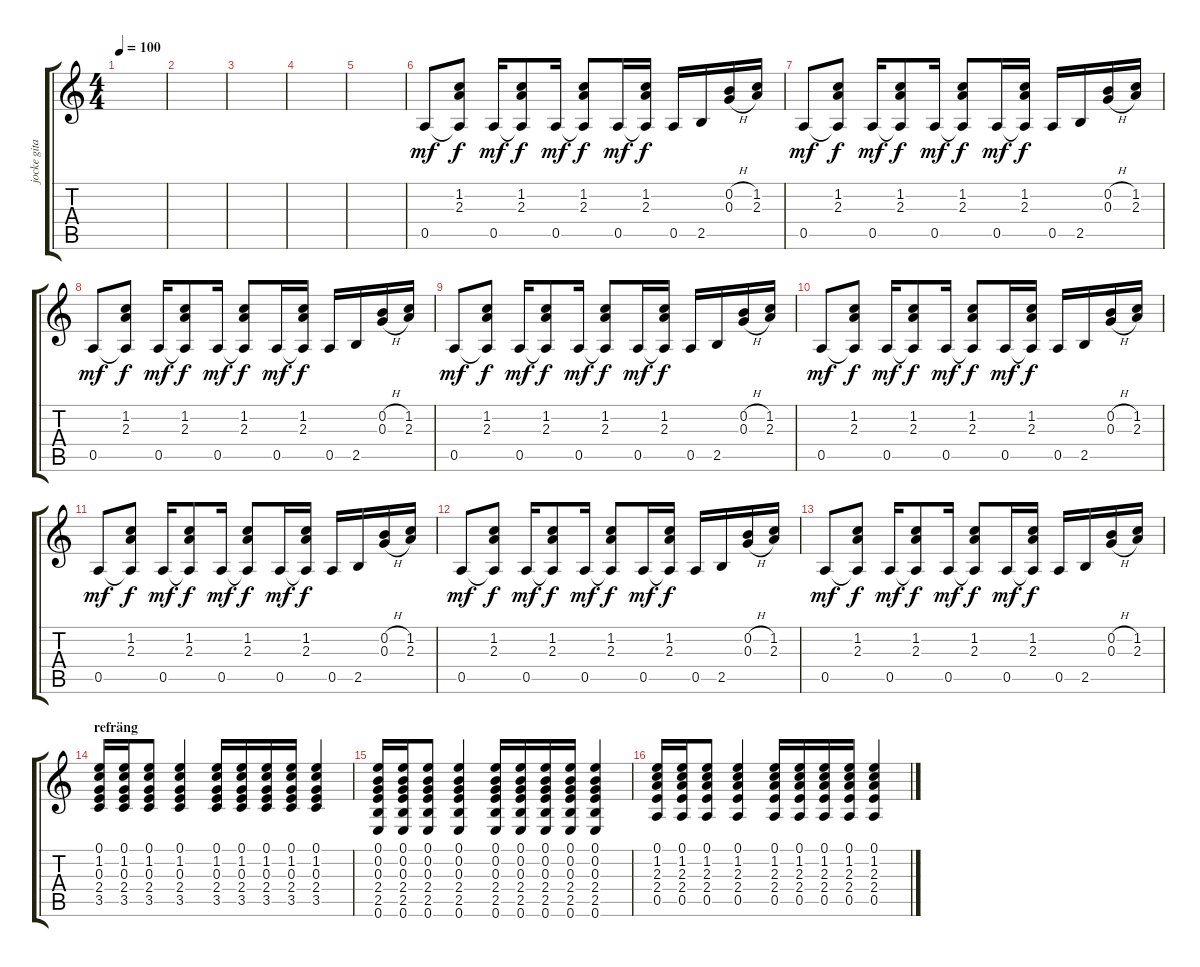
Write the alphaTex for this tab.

\track ("jocke gitarr" "jocke gita") {instrument electricguitarjazz}
\staff {score tabs}
\tuning (E4 B3 G3 D3 A2 E2) {hide}
\ts (4 4)
\tempo 100
\clef g2
\ks c
|
|
|
|
|
0.5.8{dy mf volume 9 balance 14} (1.2 2.3 0.5{t}).8{dy f} 0.5.16{dy mf} (1.2 2.3 0.5{t}).8{dy f} 0.5.16{dy mf} (1.2 2.3 0.5{t}).8{dy f} 0.5.16{dy mf} (1.2 2.3 0.5{t}).16{dy f} 0.5.16 2.5.16 (0.2{h} 0.3{h}).16 (1.2 2.3).16 |
0.5.8{dy mf} (1.2 2.3 0.5{t}).8{dy f} 0.5.16{dy mf} (1.2 2.3 0.5{t}).8{dy f} 0.5.16{dy mf} (1.2 2.3 0.5{t}).8{dy f} 0.5.16{dy mf} (1.2 2.3 0.5{t}).16{dy f} 0.5.16 2.5.16 (0.2{h} 0.3{h}).16 (1.2 2.3).16 |
0.5.8{dy mf} (1.2 2.3 0.5{t}).8{dy f} 0.5.16{dy mf} (1.2 2.3 0.5{t}).8{dy f} 0.5.16{dy mf} (1.2 2.3 0.5{t}).8{dy f} 0.5.16{dy mf} (1.2 2.3 0.5{t}).16{dy f} 0.5.16 2.5.16 (0.2{h} 0.3{h}).16 (1.2 2.3).16 |
0.5.8{dy mf} (1.2 2.3 0.5{t}).8{dy f} 0.5.16{dy mf} (1.2 2.3 0.5{t}).8{dy f} 0.5.16{dy mf} (1.2 2.3 0.5{t}).8{dy f} 0.5.16{dy mf} (1.2 2.3 0.5{t}).16{dy f} 0.5.16 2.5.16 (0.2{h} 0.3{h}).16 (1.2 2.3).16 |
0.5.8{dy mf} (1.2 2.3 0.5{t}).8{dy f} 0.5.16{dy mf} (1.2 2.3 0.5{t}).8{dy f} 0.5.16{dy mf} (1.2 2.3 0.5{t}).8{dy f} 0.5.16{dy mf} (1.2 2.3 0.5{t}).16{dy f} 0.5.16 2.5.16 (0.2{h} 0.3{h}).16 (1.2 2.3).16 |
0.5.8{dy mf} (1.2 2.3 0.5{t}).8{dy f} 0.5.16{dy mf} (1.2 2.3 0.5{t}).8{dy f} 0.5.16{dy mf} (1.2 2.3 0.5{t}).8{dy f} 0.5.16{dy mf} (1.2 2.3 0.5{t}).16{dy f} 0.5.16 2.5.16 (0.2{h} 0.3{h}).16 (1.2 2.3).16 |
0.5.8{dy mf} (1.2 2.3 0.5{t}).8{dy f} 0.5.16{dy mf} (1.2 2.3 0.5{t}).8{dy f} 0.5.16{dy mf} (1.2 2.3 0.5{t}).8{dy f} 0.5.16{dy mf} (1.2 2.3 0.5{t}).16{dy f} 0.5.16 2.5.16 (0.2{h} 0.3{h}).16 (1.2 2.3).16 |
0.5.8{dy mf} (1.2 2.3 0.5{t}).8{dy f} 0.5.16{dy mf} (1.2 2.3 0.5{t}).8{dy f} 0.5.16{dy mf} (1.2 2.3 0.5{t}).8{dy f} 0.5.16{dy mf} (1.2 2.3 0.5{t}).16{dy f} 0.5.16 2.5.16 (0.2{h} 0.3{h}).16 (1.2 2.3).16 |
\section ("" "refräng")
(0.1 1.2 0.3 2.4 3.5).16{volume 5 balance 0} (0.1 1.2 0.3 2.4 3.5).16 (0.1 1.2 0.3 2.4 3.5).8 (0.1 1.2 0.3 2.4 3.5).4 (0.1 1.2 0.3 2.4 3.5).16 (0.1 1.2 0.3 2.4 3.5).16 (0.1 1.2 0.3 2.4 3.5).16 (0.1 1.2 0.3 2.4 3.5).16 (0.1 1.2 0.3 2.4 3.5).4 |
(0.1 0.2 0.3 2.4 2.5 0.6).16 (0.1 0.2 0.3 2.4 2.5 0.6).16 (0.1 0.2 0.3 2.4 2.5 0.6).8 (0.1 0.2 0.3 2.4 2.5 0.6).4 (0.1 0.2 0.3 2.4 2.5 0.6).16 (0.1 0.2 0.3 2.4 2.5 0.6).16 (0.1 0.2 0.3 2.4 2.5 0.6).16 (0.1 0.2 0.3 2.4 2.5 0.6).16 (0.1 0.2 0.3 2.4 2.5 0.6).4 |
(0.1 1.2 2.3 2.4 0.5).16 (0.1 1.2 2.3 2.4 0.5).16 (0.1 1.2 2.3 2.4 0.5).8 (0.1 1.2 2.3 2.4 0.5).4 (0.1 1.2 2.3 2.4 0.5).16 (0.1 1.2 2.3 2.4 0.5).16 (0.1 1.2 2.3 2.4 0.5).16 (0.1 1.2 2.3 2.4 0.5).16 (0.1 1.2 2.3 2.4 0.5).4
